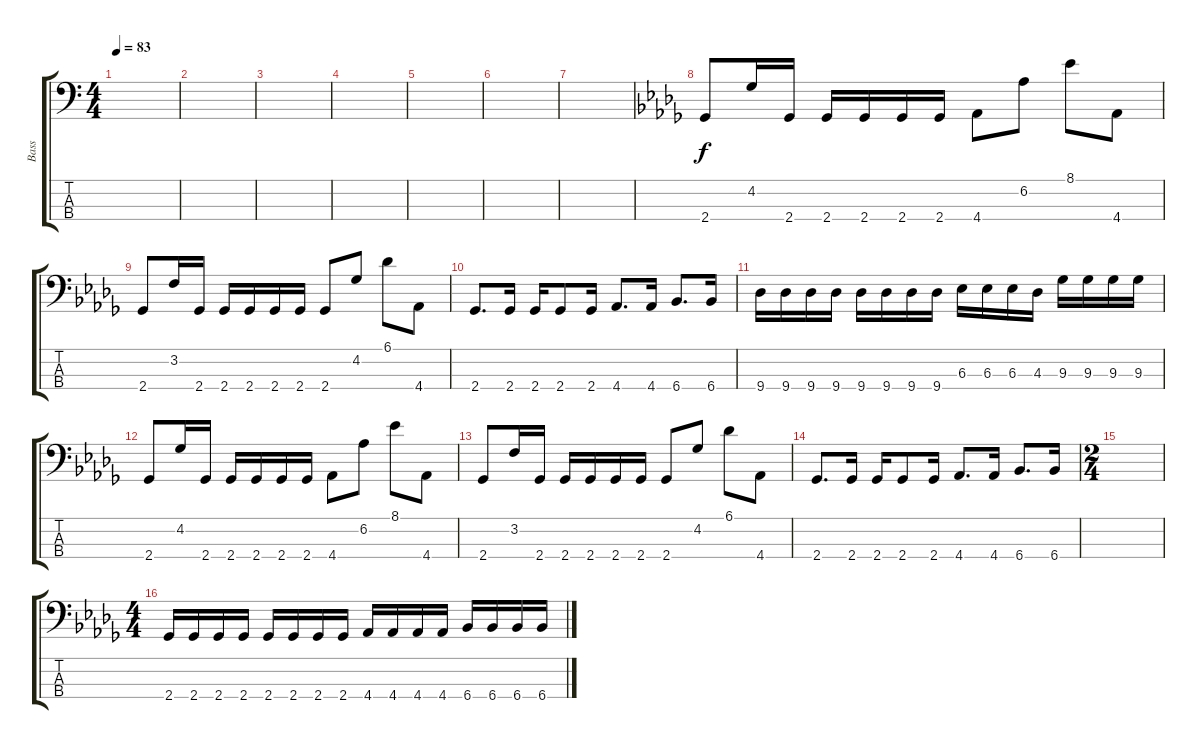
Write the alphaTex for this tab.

\track ("Bass" "Bass") {instrument electricbassfinger}
\staff {score tabs}
\tuning (G2 D2 A1 E1) {hide}
\ts (4 4)
\tempo 83
\clef f4
\ks c
|
|
|
|
|
|
|
\ks db
2.4.8 4.2.16 2.4.16 2.4.16 2.4.16 2.4.16 2.4.16 4.4.8 6.2.8 8.1.8 4.4.8 |
2.4.8 3.2.16 2.4.16 2.4.16 2.4.16 2.4.16 2.4.16 2.4.8 4.2.8 6.1.8 4.4.8 |
2.4.8{d} 2.4.16 2.4.16 2.4.8 2.4.16 4.4.8{d} 4.4.16 6.4.8{d} 6.4.16 |
9.4.16 9.4.16 9.4.16 9.4.16 9.4.16 9.4.16 9.4.16 9.4.16 6.3.16 6.3.16 6.3.16 4.3.16 9.3.16 9.3.16 9.3.16 9.3.16 |
2.4.8 4.2.16 2.4.16 2.4.16 2.4.16 2.4.16 2.4.16 4.4.8 6.2.8 8.1.8 4.4.8 |
2.4.8 3.2.16 2.4.16 2.4.16 2.4.16 2.4.16 2.4.16 2.4.8 4.2.8 6.1.8 4.4.8 |
2.4.8{d} 2.4.16 2.4.16 2.4.8 2.4.16 4.4.8{d} 4.4.16 6.4.8{d} 6.4.16 |
\ts (2 4)
|
\ts (4 4)
2.4.16 2.4.16 2.4.16 2.4.16 2.4.16 2.4.16 2.4.16 2.4.16 4.4.16 4.4.16 4.4.16 4.4.16 6.4.16 6.4.16 6.4.16 6.4.16
